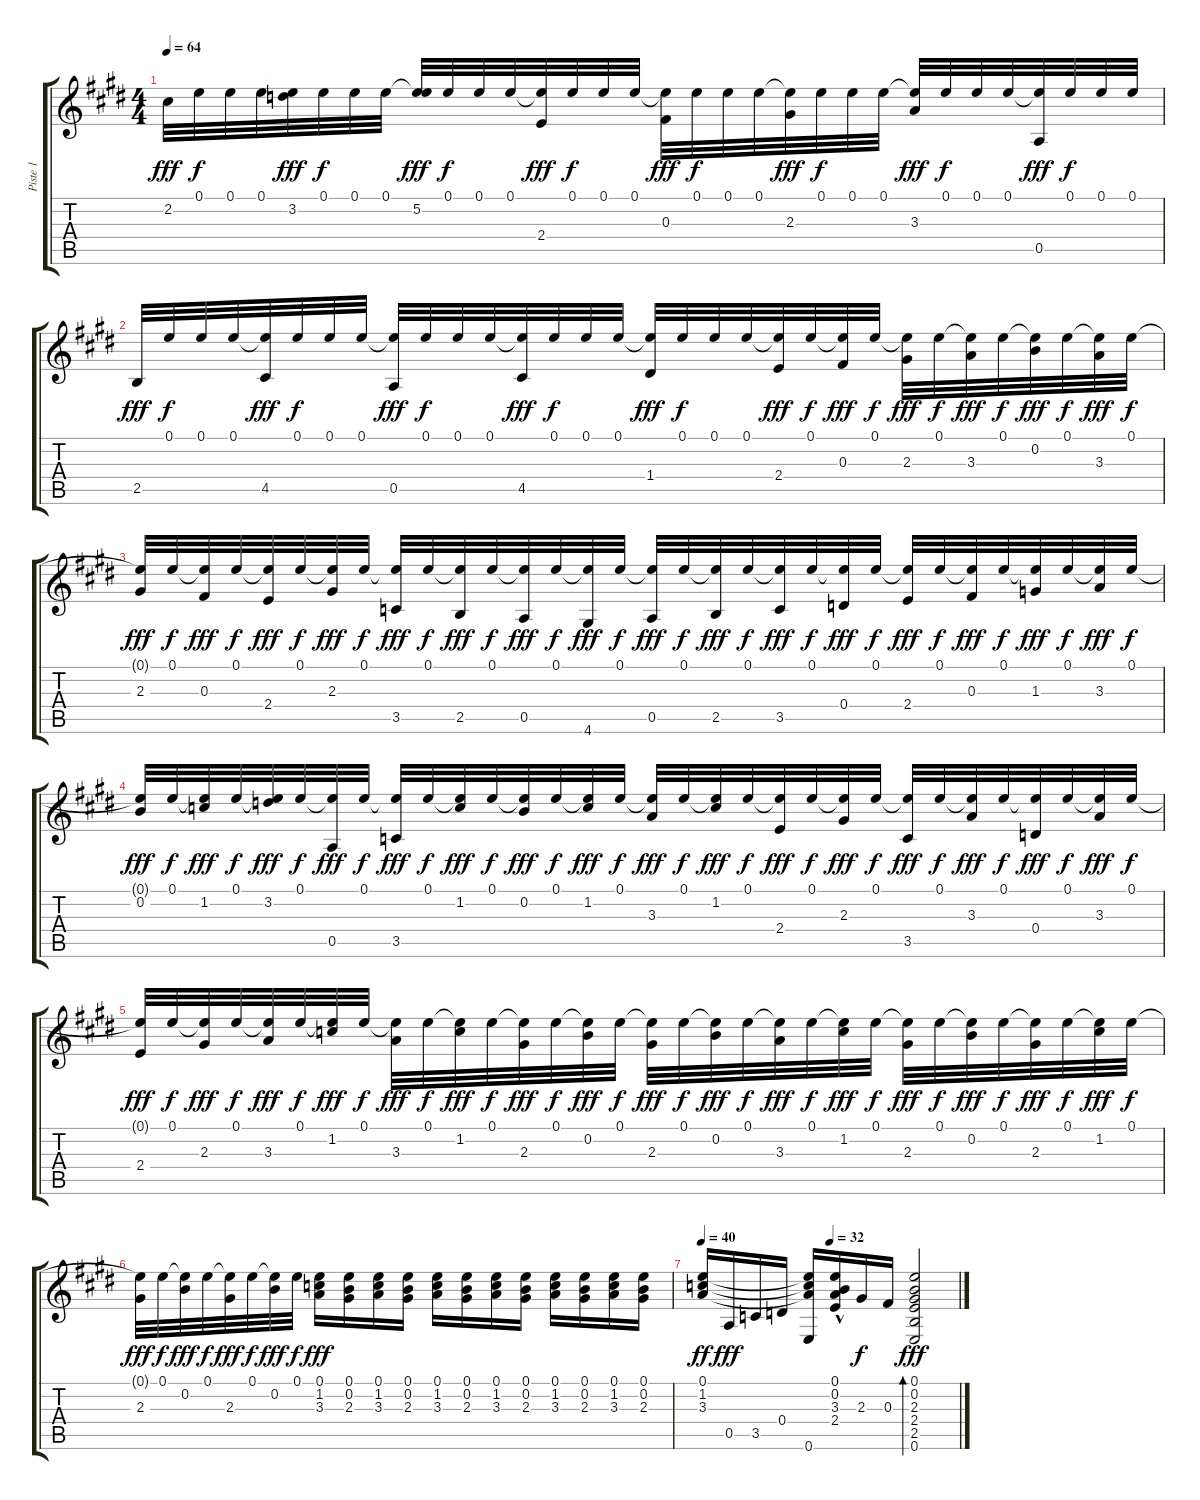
\track ("Piste 1" "Piste 1") {instrument acousticguitarnylon}
\staff {score tabs}
\tuning (E4 B3 Gb3 D3 A2 E2) {hide}
\ts (4 4)
\tempo 64
\clef g2
\ks e
2.2.32{dy fff} 0.1.32{dy f} 0.1.32 0.1.32 (0.1{t} 3.2).32{dy fff} 0.1.32{dy f} 0.1.32 0.1.32 (0.1{t} 5.2).32{dy fff} 0.1.32{dy f} 0.1.32 0.1.32 (0.1{t} 2.4).32{dy fff} 0.1.32{dy f} 0.1.32 0.1.32 (0.1{t} 0.3).32{dy fff} 0.1.32{dy f} 0.1.32 0.1.32 (0.1{t} 2.3).32{dy fff} 0.1.32{dy f} 0.1.32 0.1.32 (0.1{t} 3.3).32{dy fff} 0.1.32{dy f} 0.1.32 0.1.32 (0.1{t} 0.5).32{dy fff} 0.1.32{dy f} 0.1.32 0.1.32 |
2.5.32{dy fff} 0.1.32{dy f} 0.1.32 0.1.32 (0.1{t} 4.5).32{dy fff} 0.1.32{dy f} 0.1.32 0.1.32 (0.1{t} 0.5).32{dy fff} 0.1.32{dy f} 0.1.32 0.1.32 (0.1{t} 4.5).32{dy fff} 0.1.32{dy f} 0.1.32 0.1.32 (0.1{t} 1.4).32{dy fff} 0.1.32{dy f} 0.1.32 0.1.32 (0.1{t} 2.4).32{dy fff} 0.1.32{dy f} (0.1{t} 0.3).32{dy fff} 0.1.32{dy f} (0.1{t} 2.3).32{dy fff} 0.1.32{dy f} (0.1{t} 3.3).32{dy fff} 0.1.32{dy f} (0.1{t} 0.2).32{dy fff} 0.1.32{dy f} (0.1{t} 3.3).32{dy fff} 0.1.32{dy f} |
(0.1{t} 2.3).32{dy fff} 0.1.32{dy f} (0.1{t} 0.3).32{dy fff} 0.1.32{dy f} (0.1{t} 2.4).32{dy fff} 0.1.32{dy f} (0.1{t} 2.3).32{dy fff} 0.1.32{dy f} (0.1{t} 3.5).32{dy fff} 0.1.32{dy f} (0.1{t} 2.5).32{dy fff} 0.1.32{dy f} (0.1{t} 0.5).32{dy fff} 0.1.32{dy f} (0.1{t} 4.6).32{dy fff} 0.1.32{dy f} (0.1{t} 0.5).32{dy fff} 0.1.32{dy f} (0.1{t} 2.5).32{dy fff} 0.1.32{dy f} (0.1{t} 3.5).32{dy fff} 0.1.32{dy f} (0.1{t} 0.4).32{dy fff} 0.1.32{dy f} (0.1{t} 2.4).32{dy fff} 0.1.32{dy f} (0.1{t} 0.3).32{dy fff} 0.1.32{dy f} (0.1{t} 1.3).32{dy fff} 0.1.32{dy f} (0.1{t} 3.3).32{dy fff} 0.1.32{dy f} |
(0.1{t} 0.2).32{dy fff} 0.1.32{dy f} (0.1{t} 1.2).32{dy fff} 0.1.32{dy f} (0.1{t} 3.2).32{dy fff} 0.1.32{dy f} (0.1{t} 0.5).32{dy fff} 0.1.32{dy f} (0.1{t} 3.5).32{dy fff} 0.1.32{dy f} (0.1{t} 1.2).32{dy fff} 0.1.32{dy f} (0.1{t} 0.2).32{dy fff} 0.1.32{dy f} (0.1{t} 1.2).32{dy fff} 0.1.32{dy f} (0.1{t} 3.3).32{dy fff} 0.1.32{dy f} (0.1{t} 1.2).32{dy fff} 0.1.32{dy f} (0.1{t} 2.4).32{dy fff} 0.1.32{dy f} (0.1{t} 2.3).32{dy fff} 0.1.32{dy f} (0.1{t} 3.5).32{dy fff} 0.1.32{dy f} (0.1{t} 3.3).32{dy fff} 0.1.32{dy f} (0.1{t} 0.4).32{dy fff} 0.1.32{dy f} (0.1{t} 3.3).32{dy fff} 0.1.32{dy f} |
(0.1{t} 2.4).32{dy fff} 0.1.32{dy f} (0.1{t} 2.3).32{dy fff} 0.1.32{dy f} (0.1{t} 3.3).32{dy fff} 0.1.32{dy f} (0.1{t} 1.2).32{dy fff} 0.1.32{dy f} (0.1{t} 3.3).32{dy fff} 0.1.32{dy f} (0.1{t} 1.2).32{dy fff} 0.1.32{dy f} (0.1{t} 2.3).32{dy fff} 0.1.32{dy f} (0.1{t} 0.2).32{dy fff} 0.1.32{dy f} (0.1{t} 2.3).32{dy fff} 0.1.32{dy f} (0.1{t} 0.2).32{dy fff} 0.1.32{dy f} (0.1{t} 3.3).32{dy fff} 0.1.32{dy f} (0.1{t} 1.2).32{dy fff} 0.1.32{dy f} (0.1{t} 2.3).32{dy fff} 0.1.32{dy f} (0.1{t} 0.2).32{dy fff} 0.1.32{dy f} (0.1{t} 2.3).32{dy fff} 0.1.32{dy f} (0.1{t} 1.2).32{dy fff} 0.1.32{dy f} |
(0.1{t} 2.3).32{dy fff} 0.1.32{dy f} (0.1{t} 0.2).32{dy fff} 0.1.32{dy f} (0.1{t} 2.3).32{dy fff} 0.1.32{dy f} (0.1{t} 0.2).32{dy fff} 0.1.32{dy f} (0.1 1.2 3.3).16{dy fff} (0.1 0.2 2.3).16 (0.1 1.2 3.3).16 (0.1 0.2 2.3).16 (0.1 1.2 3.3).16 (0.1 0.2 2.3).16 (0.1 1.2 3.3).16 (0.1 0.2 2.3).16 (0.1 1.2 3.3).16 (0.1 0.2 2.3).16 (0.1 1.2 3.3).16 (0.1 0.2 2.3).16 |
\tempo 40
\tempo (32 0.5)
(0.1 1.2 3.3).16{dy ff} 0.5.16{dy fff} 3.5.16 0.4.16 (0.1{t} 1.2{t} 3.3{t} 0.6).16 (0.1{hac} 0.2{hac} 3.3 2.4{hac}).16 2.3.16{dy f} 0.3.16 (0.1 0.2 2.3 2.4 2.5 0.6).2{bd 120 dy fff}
